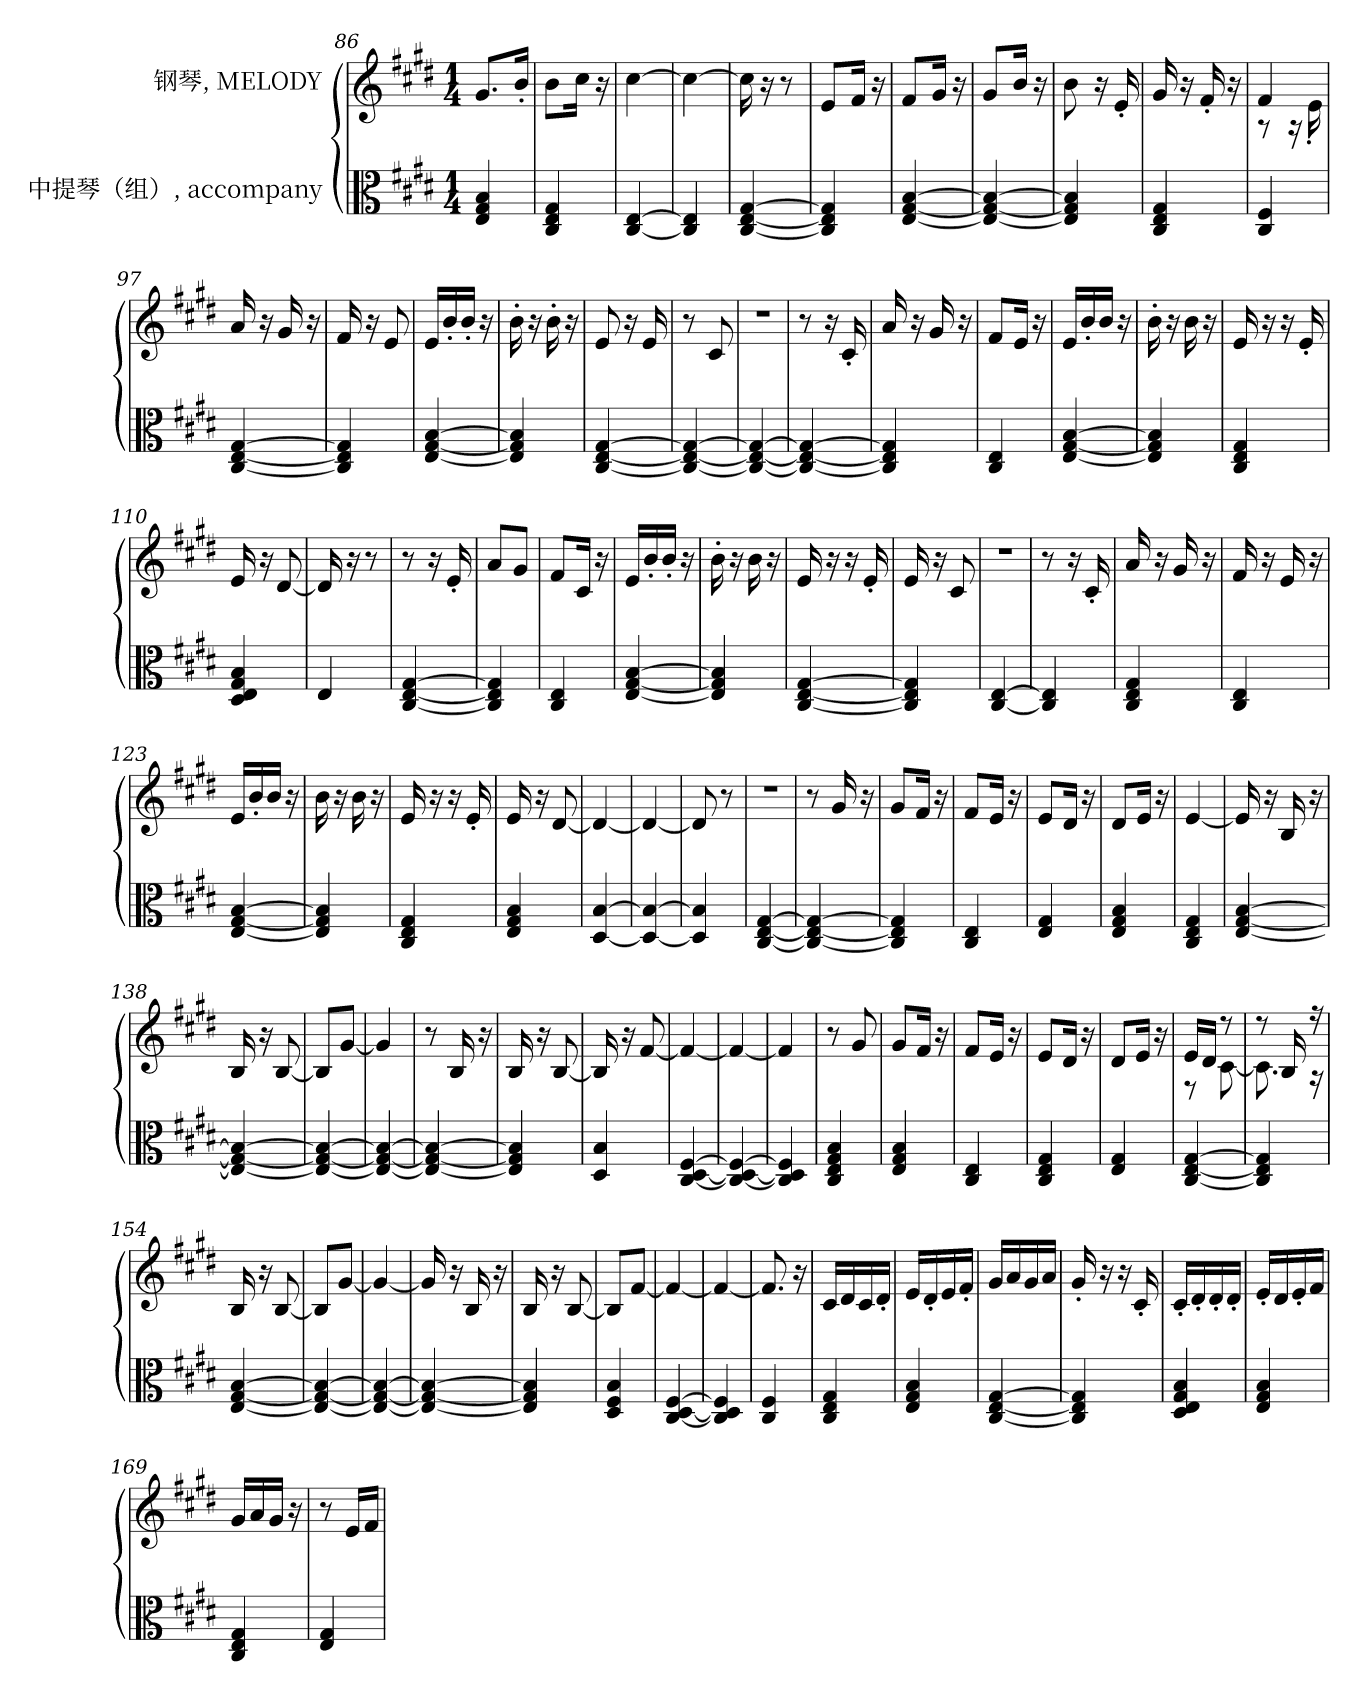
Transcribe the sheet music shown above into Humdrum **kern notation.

**kern	**kern
*part2	*part1
*staff2	*staff1
*I"中提琴（组）, accompany	*I"钢琴, MELODY
*clefC3	*clefG2
*k[f#c#g#d#]	*k[f#c#g#d#]
*M1/4	*M1/4
=86	=86
4E/ 4G#/ 4B/	8.g#/L
.	16b'/Jk
=87	=87
4C#/ 4E/ 4G#/	8b\L
.	16cc#\Jk
.	16r
=88	=88
[4C#/ [4E/	[4cc#\
=89	=89
4C#/] 4E/]	4cc#\_
=90	=90
[4C#/ [4E/ [4G#/	16cc#\]
.	16r
.	8r
=91	=91
4C#/] 4E/] 4G#/]	8e/L
.	16f#/Jk
.	16r
!!LO:LB:g=z
=92	=92
[4E/ [4G#/ [4B/	8f#/L
.	16g#/Jk
.	16r
=93	=93
4E/_ 4G#/_ 4B/_	8g#/L
.	16b/Jk
.	16r
=94	=94
4E/] 4G#/] 4B/]	8b\
.	16r
.	16e'/
=95	=95
4C#/ 4E/ 4G#/	16g#/
.	16r
.	16f#'/
.	16r
=96	=96
*	*^
4C#/ 4F#/	4f#/	8r
.	.	16r
.	.	16e'\
*	*v	*v
=97	=97
[4C#/ [4E/ [4G#/	16a/
.	16r
.	16g#/
.	16r
=98	=98
4C#/] 4E/] 4G#/]	16f#/
.	16r
.	8e/
=99	=99
[4E/ [4G#/ [4B/	16e/LL
.	16b'/
.	16b'/JJ
.	16r
!!LO:LB:g=z
=100	=100
4E/] 4G#/] 4B/]	16b'\
.	16r
.	16b'\
.	16r
=101	=101
[4C#/ [4E/ [4G#/	8e/
.	16r
.	16e/
=102	=102
4C#/_ 4E/_ 4G#/_	8r
.	8c#/
=103	=103
4C#/_ 4E/_ 4G#/_	4r
=104	=104
4C#/_ 4E/_ 4G#/_	8r
.	16r
.	16c#'/
=105	=105
4C#/] 4E/] 4G#/]	16a/
.	16r
.	16g#/
.	16r
=106	=106
4C#/ 4E/	8f#/L
.	16e/Jk
.	16r
=107	=107
[4E/ [4G#/ [4B/	16e/LL
.	16b'/
.	16b/JJ
.	16r
=108	=108
4E/] 4G#/] 4B/]	16b'\
.	16r
.	16b\
.	16r
!!LO:LB:g=z
=109	=109
4C#/ 4E/ 4G#/	16e/
.	16r
.	16r
.	16e'/
=110	=110
4D#/ 4E/ 4G#/ 4B/	16e/
.	16r
.	[8d#/
=111	=111
4E/	16d#/]
.	16r
.	8r
=112	=112
[4C#/ [4E/ [4G#/	8r
.	16r
.	16e'/
=113	=113
4C#/] 4E/] 4G#/]	8a/L
.	8g#/J
=114	=114
4C#/ 4E/	8f#/L
.	16c#/Jk
.	16r
=115	=115
[4E/ [4G#/ [4B/	16e/LL
.	16b'/
.	16b'/JJ
.	16r
=116	=116
4E/] 4G#/] 4B/]	16b'\
.	16r
.	16b\
.	16r
!!LO:LB:g=z
=117	=117
[4C#/ [4E/ [4G#/	16e/
.	16r
.	16r
.	16e'/
=118	=118
4C#/] 4E/] 4G#/]	16e/
.	16r
.	8c#/
=119	=119
[4C#/ [4E/	4r
=120	=120
4C#/] 4E/]	8r
.	16r
.	16c#'/
=121	=121
4C#/ 4E/ 4G#/	16a/
.	16r
.	16g#/
.	16r
=122	=122
4C#/ 4E/	16f#/
.	16r
.	16e/
.	16r
=123	=123
[4E/ [4G#/ [4B/	16e/LL
.	16b'/
.	16b/JJ
.	16r
=124	=124
4E/] 4G#/] 4B/]	16b\
.	16r
.	16b\
.	16r
!!LO:PB:g=z
=125	=125
4C#/ 4E/ 4G#/	16e/
.	16r
.	16r
.	16e'/
=126	=126
4E/ 4G#/ 4B/	16e/
.	16r
.	[8d#/
=127	=127
[4D#/ [4B/	4d#/_
=128	=128
4D#/_ 4B/_	4d#/_
=129	=129
4D#/] 4B/]	8d#/]
.	8r
=130	=130
[4C#/ [4E/ [4G#/	4r
=131	=131
4C#/_ 4E/_ 4G#/_	8r
.	16g#/
.	16r
=132	=132
4C#/] 4E/] 4G#/]	8g#/L
.	16f#/Jk
.	16r
=133	=133
4C#/ 4E/	8f#/L
.	16e/Jk
.	16r
!!LO:LB:g=z
=134	=134
4E/ 4G#/	8e/L
.	16d#/Jk
.	16r
=135	=135
4E/ 4G#/ 4B/	8d#/L
.	16e/Jk
.	16r
=136	=136
4C#/ 4E/ 4G#/	[4e/
=137	=137
[4E/ [4G#/ [4B/	16e/]
.	16r
.	16B/
.	16r
=138	=138
4E/_ 4G#/_ 4B/_	16B/
.	16r
.	[8B/
=139	=139
4E/_ 4G#/_ 4B/_	8B/L]
.	[8g#/J
=140	=140
4E/_ 4G#/_ 4B/_	4g#/]
=141	=141
4E/_ 4G#/_ 4B/_	8r
.	16B/
.	16r
=142	=142
4E/] 4G#/] 4B/]	16B/
.	16r
.	[8B/
!!LO:LB:g=z
=143	=143
4D#/ 4B/	16B/]
.	16r
.	[8f#/
=144	=144
[4C#/ [4D#/ [4F#/	4f#/_
=145	=145
4C#/_ 4D#/_ 4F#/_	4f#/_
=146	=146
4C#/] 4D#/] 4F#/]	4f#/]
=147	=147
4C#/ 4E/ 4G#/ 4B/	8r
.	8g#/
=148	=148
4E/ 4G#/ 4B/	8g#/L
.	16f#/Jk
.	16r
=149	=149
4C#/ 4E/	8f#/L
.	16e/Jk
.	16r
=150	=150
4C#/ 4E/ 4G#/	8e/L
.	16d#/Jk
.	16r
=151	=151
4E/ 4G#/	8d#/L
.	16e/Jk
.	16r
=152	=152
*	*^
[4C#/ [4E/ [4G#/	16e/LL	8r
.	16d#/JJ	.
.	8r	[8c#\
!!LO:LB:g=z	!!
=153	=153	=153
4C#/] 4E/] 4G#/]	8r	8.c#\]
.	16B/	.
.	16r	16r
*	*v	*v
=154	=154
[4E/ [4G#/ [4B/	16B/
.	16r
.	[8B/
=155	=155
4E/_ 4G#/_ 4B/_	8B/L]
.	[8g#/J
=156	=156
4E/_ 4G#/_ 4B/_	4g#/_
=157	=157
4E/_ 4G#/_ 4B/_	16g#/]
.	16r
.	16B/
.	16r
=158	=158
4E/] 4G#/] 4B/]	16B/
.	16r
.	[8B/
=159	=159
4D#/ 4F#/ 4B/	8B/L]
.	[8f#/J
=160	=160
[4C#/ [4D#/ [4F#/	4f#/_
=161	=161
4C#/] 4D#/] 4F#/]	4f#/_
!!LO:LB:g=z
=162	=162
4C#/ 4F#/	8.f#/]
.	16r
=163	=163
4C#/ 4E/ 4G#/	16c#/LL
.	16d#/
.	16c#/
.	16d#'/JJ
=164	=164
4E/ 4G#/ 4B/	16e/LL
.	16d#'/
.	16e/
.	16f#'/JJ
=165	=165
[4C#/ [4E/ [4G#/	16g#/LL
.	16a/
.	16g#/
.	16a/JJ
=166	=166
4C#/] 4E/] 4G#/]	16g#'/
.	16r
.	16r
.	16c#'/
=167	=167
4D#/ 4E/ 4G#/ 4B/	16c#'/LL
.	16d#'/
.	16d#'/
.	16d#'/JJ
=168	=168
4E/ 4G#/ 4B/	16e'/LL
.	16d#/
.	16e'/
.	16f#/JJ
=169	=169
4C#/ 4E/ 4G#/	16g#/LL
.	16a/
.	16g#/JJ
.	16r
!!LO:LB:g=z
=170	=170
4E/ 4G#/	8r
.	16e/LL
.	16f#/JJ
=	=
*-	*-
